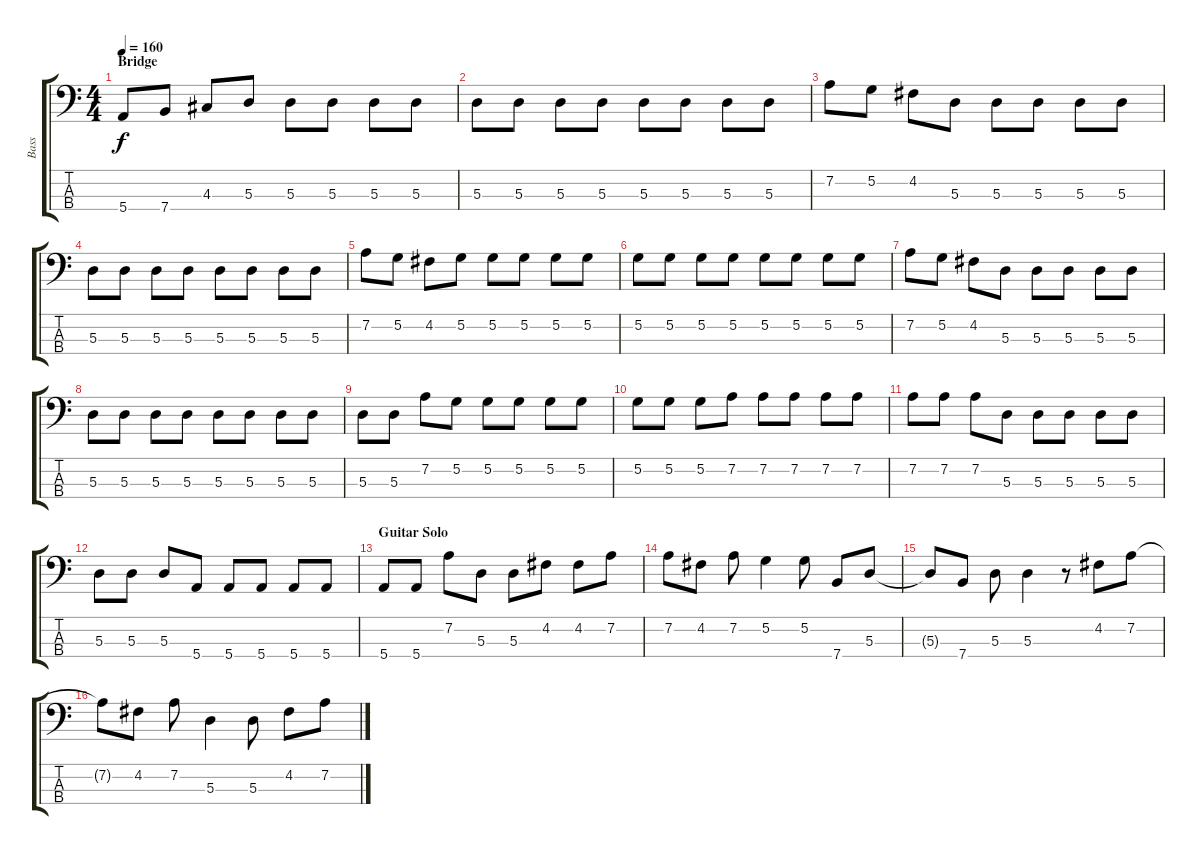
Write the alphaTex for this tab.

\track ("Bass" "Bass") {instrument electricbasspick}
\staff {score tabs}
\tuning (G2 D2 A1 E1) {hide}
\ts (4 4)
\section ("" "Bridge")
\tempo 160
\clef f4
\ks c
5.4.8{dy f} 7.4.8 4.3.8 5.3.8 5.3.8 5.3.8 5.3.8 5.3.8 |
5.3.8 5.3.8 5.3.8 5.3.8 5.3.8 5.3.8 5.3.8 5.3.8 |
7.2.8 5.2.8 4.2.8 5.3.8 5.3.8 5.3.8 5.3.8 5.3.8 |
5.3.8 5.3.8 5.3.8 5.3.8 5.3.8 5.3.8 5.3.8 5.3.8 |
7.2.8 5.2.8 4.2.8 5.2.8 5.2.8 5.2.8 5.2.8 5.2.8 |
5.2.8 5.2.8 5.2.8 5.2.8 5.2.8 5.2.8 5.2.8 5.2.8 |
7.2.8 5.2.8 4.2.8 5.3.8 5.3.8 5.3.8 5.3.8 5.3.8 |
5.3.8 5.3.8 5.3.8 5.3.8 5.3.8 5.3.8 5.3.8 5.3.8 |
5.3.8 5.3.8 7.2.8 5.2.8 5.2.8 5.2.8 5.2.8 5.2.8 |
5.2.8 5.2.8 5.2.8 7.2.8 7.2.8 7.2.8 7.2.8 7.2.8 |
7.2.8 7.2.8 7.2.8 5.3.8 5.3.8 5.3.8 5.3.8 5.3.8 |
5.3.8 5.3.8 5.3.8 5.4.8 5.4.8 5.4.8 5.4.8 5.4.8 |
\section ("" "Guitar Solo")
5.4.8 5.4.8 7.2.8 5.3.8 5.3.8 4.2.8 4.2.8 7.2.8 |
7.2.8 4.2.8 7.2.8 5.2.4 5.2.8 7.4.8 5.3.8 |
5.3{t}.8 7.4.8 5.3.8 5.3.4 r.8 4.2.8 7.2.8 |
7.2{t}.8 4.2.8 7.2.8 5.3.4 5.3.8 4.2.8 7.2.8
